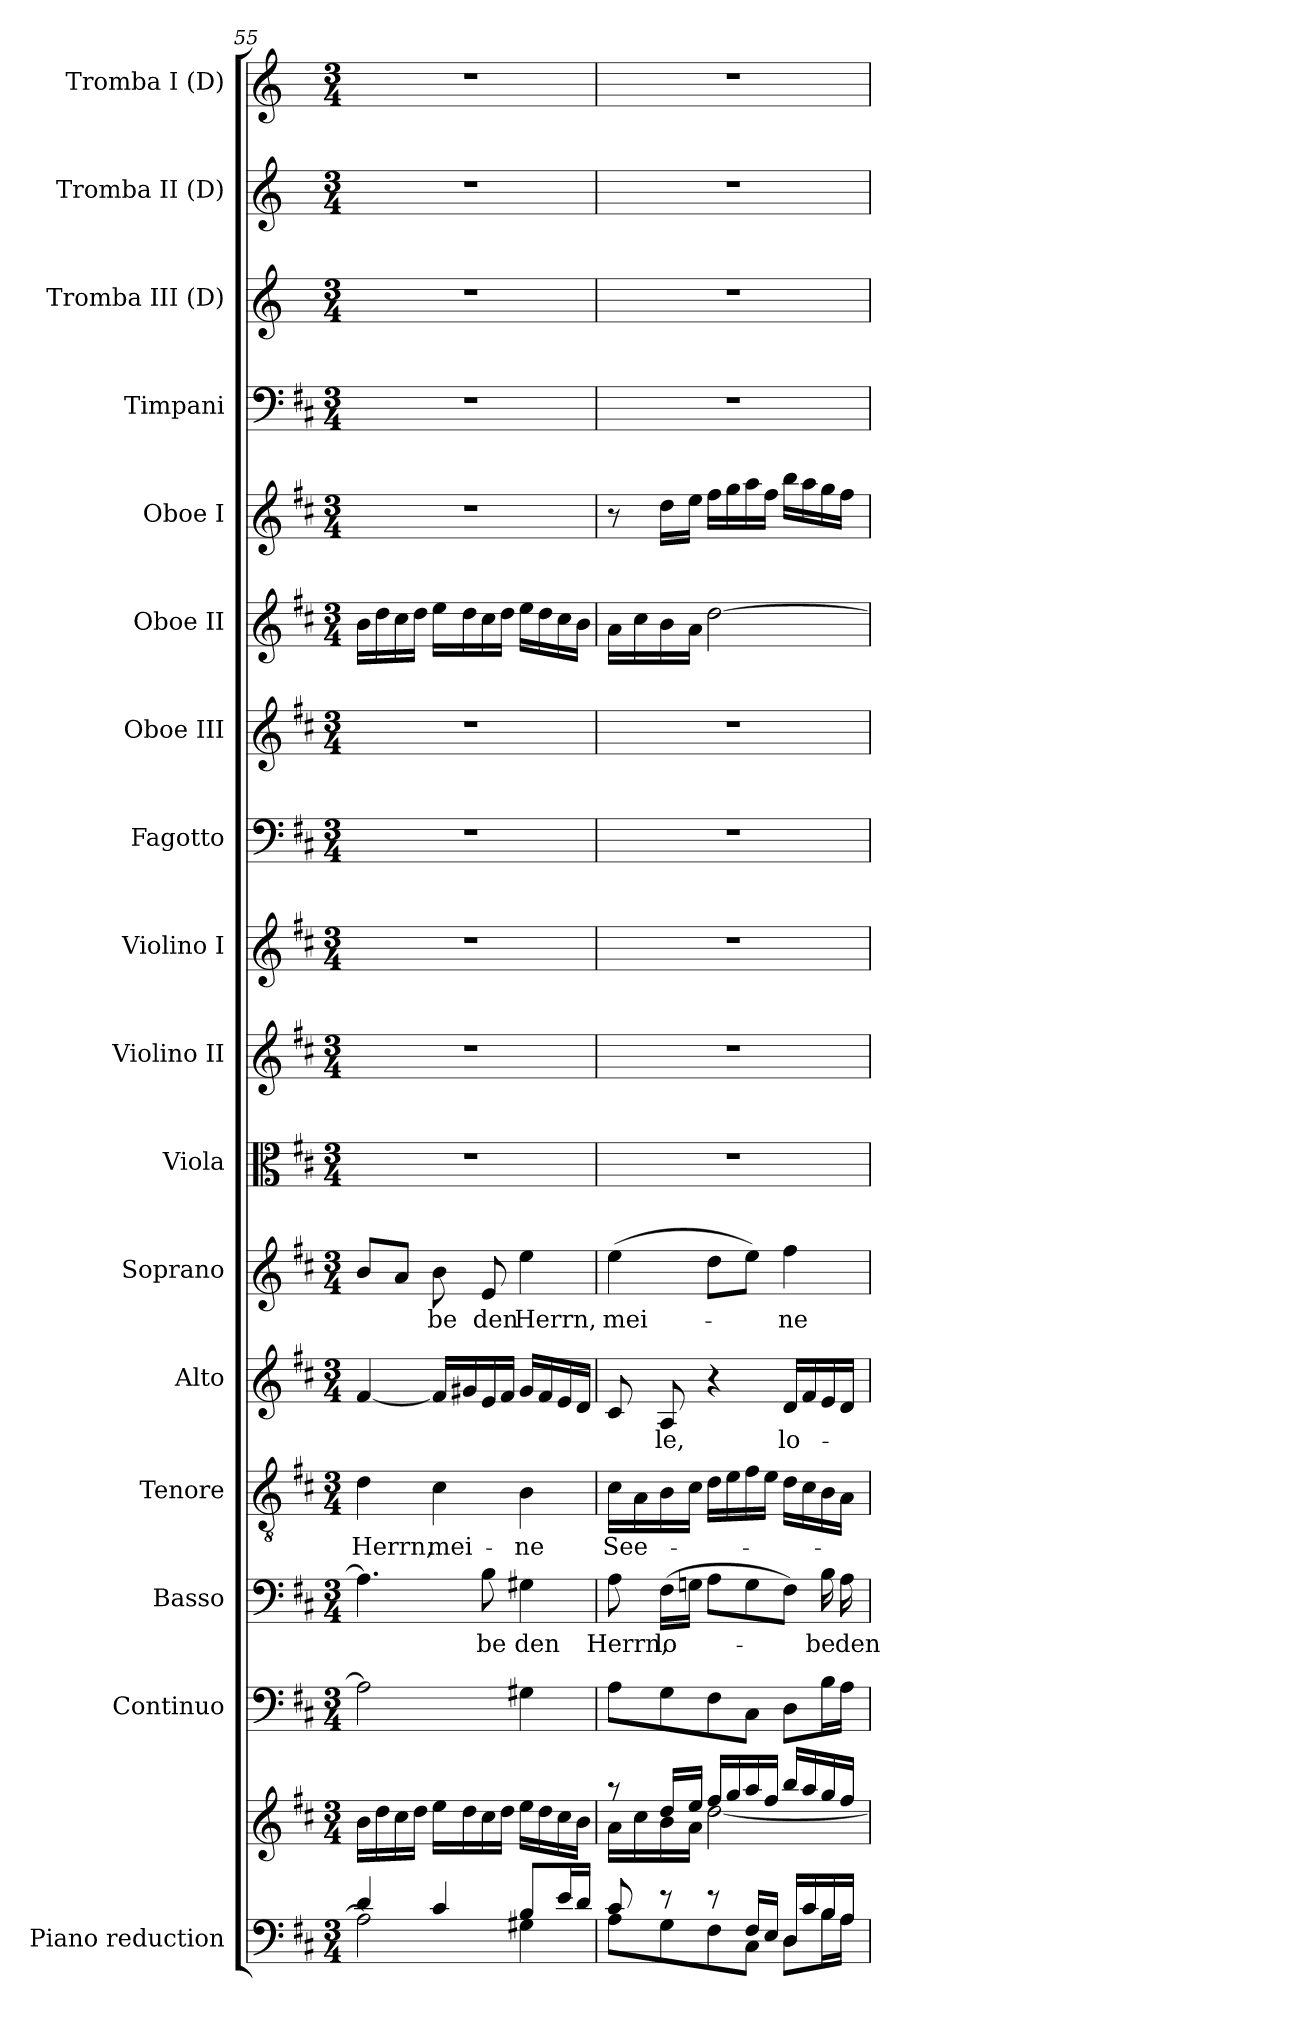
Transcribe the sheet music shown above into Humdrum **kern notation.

**kern	**kern	**kern	**kern	**text	**kern	**text	**kern	**text	**kern	**text	**kern	**kern	**kern	**kern	**kern	**kern	**kern	**kern	**kern	**kern	**kern
*part17	*part17	*part16	*part15	*part15	*part14	*part14	*part13	*part13	*part12	*part12	*part11	*part10	*part9	*part8	*part7	*part6	*part5	*part4	*part3	*part2	*part1
*staff18	*staff17	*staff16	*staff15	*staff15	*staff14	*staff14	*staff13	*staff13	*staff12	*staff12	*staff11	*staff10	*staff9	*staff8	*staff7	*staff6	*staff5	*staff4	*staff3	*staff2	*staff1
*I"Piano reduction	*	*I"Continuo	*I"Basso	*	*I"Tenore	*	*I"Alto	*	*I"Soprano	*	*I"Viola	*I"Violino II	*I"Violino I	*I"Fagotto	*I"Oboe III	*I"Oboe II	*I"Oboe I	*I"Timpani	*I"Tromba III (D)	*I"Tromba II (D)	*I"Tromba I (D)
*I'Pno	*	*	*	*	*	*	*	*	*	*	*	*	*	*	*I'Ob	*I'Ob	*I'Ob	*I'Timp	*	*	*
!!LO:PB:g=z
*clefF4	*clefG2	*clefF4	*clefF4	*	*clefGv2	*	*clefG2	*	*clefG2	*	*clefC3	*clefG2	*clefG2	*clefF4	*clefG2	*clefG2	*clefG2	*clefF4	*clefG2	*clefG2	*clefG2
*	*	*	*	*	*	*	*	*	*	*	*	*	*	*	*	*	*	*	*ITrd-1c-2	*ITrd-1c-2	*ITrd-1c-2
*k[f#c#]	*k[f#c#]	*k[f#c#]	*k[f#c#]	*	*k[f#c#]	*	*k[f#c#]	*	*k[f#c#]	*	*k[f#c#]	*k[f#c#]	*k[f#c#]	*k[f#c#]	*k[f#c#]	*k[f#c#]	*k[f#c#]	*k[f#c#]	*k[f#c#]	*k[f#c#]	*k[f#c#]
*M3/4	*M3/4	*M3/4	*M3/4	*	*M3/4	*	*M3/4	*	*M3/4	*	*M3/4	*M3/4	*M3/4	*M3/4	*M3/4	*M3/4	*M3/4	*M3/4	*M3/4	*M3/4	*M3/4
=55	=55	=55	=55	=55	=55	=55	=55	=55	=55	=55	=55	=55	=55	=55	=55	=55	=55	=55	=55	=55	=55
*^	*	*	*	*	*	*	*	*	*	*	*	*	*	*	*	*	*	*	*	*	*
!	!	!	!	!	!	!	!LO:LY:b	!	!	!	!	!	!	!	!	!	!	!	!	!	!	!
4d/	2A\]	16b\LL	2A\]	4.A\]	.	4d\	Herrn,	[4f#/	.	8b/L	.	2.r	2.r	2.r	2.r	2.r	16b\LL	2.r	2.r	2.r	2.r	2.r
.	.	16dd\	.	.	.	.	.	.	.	.	.	.	.	.	.	.	16dd\	.	.	.	.	.
.	.	16cc#\	.	.	.	.	.	.	.	8a/J	.	.	.	.	.	.	16cc#\	.	.	.	.	.
.	.	16dd\JJ	.	.	.	.	.	.	.	.	.	.	.	.	.	.	16dd\JJ	.	.	.	.	.
!	!	!	!	!	!	!	!LO:LY:b	!	!	!	!LO:LY:b	!	!	!	!	!	!	!	!	!	!	!
4c#/	.	16ee\LL	.	.	.	4c#\	mei-	16f#/LL]	.	8b\	-be	.	.	.	.	.	16ee\LL	.	.	.	.	.
.	.	16dd\	.	.	.	.	.	16g#X/	.	.	.	.	.	.	.	.	16dd\	.	.	.	.	.
!	!	!	!	!	!LO:LY:b	!	!	!	!	!	!LO:LY:b	!	!	!	!	!	!	!	!	!	!	!
.	.	16cc#\	.	8B\	be	.	.	16e/	.	8e/	den	.	.	.	.	.	16cc#\	.	.	.	.	.
.	.	16dd\JJ	.	.	.	.	.	16f#/JJ	.	.	.	.	.	.	.	.	16dd\JJ	.	.	.	.	.
!	!	!	!	!	!LO:LY:b	!	!LO:LY:b	!	!	!	!LO:LY:b	!	!	!	!	!	!	!	!	!	!	!
8B/L	4G#X\	16ee\LL	4G#X\	4G#X\	den	4B\	ne	16g#/LL	.	4ee\	Herrn,	.	.	.	.	.	16ee\LL	.	.	.	.	.
.	.	16dd\	.	.	.	.	.	16f#/	.	.	.	.	.	.	.	.	16dd\	.	.	.	.	.
16e/L	.	16cc#\	.	.	.	.	.	16e/	.	.	.	.	.	.	.	.	16cc#\	.	.	.	.	.
16d/JJ	.	16b\JJ	.	.	.	.	.	16d/JJ	.	.	.	.	.	.	.	.	16b\JJ	.	.	.	.	.
=56	=56	=56	=56	=56	=56	=56	=56	=56	=56	=56	=56	=56	=56	=56	=56	=56	=56	=56	=56	=56	=56	=56
*	*	*^	*	*	*	*	*	*	*	*	*	*	*	*	*	*	*	*	*	*	*	*
!	!	!	!	!	!	!LO:LY:b	!	!LO:LY:b	!	!	!	!LO:LY:b	!	!	!	!	!	!	!	!	!	!	!
8c#/	8A\L	8r	16a\LL	8A\L	8A\	Herrn,	16c#\LL	See-	8c#/	.	(>4ee\	mei-	2.r	2.r	2.r	2.r	2.r	16a\LL	8r	2.r	2.r	2.r	2.r
.	.	.	16cc#\	.	.	.	16A\	.	.	.	.	.	.	.	.	.	.	16cc#\	.	.	.	.	.
!	!	!	!	!	!	!LO:LY:b	!	!	!	!LO:LY:b	!	!	!	!	!	!	!	!	!	!	!	!	!
8re	8G\	16dd/LL	16b\	8G\	(>16F#\LL	lo-	16B\	.	8A/	le,	.	.	.	.	.	.	.	16b\	16dd\LL	.	.	.	.
.	.	16ee/JJ	16a\JJ	.	16Gn\JJ	.	16c#\JJ	.	.	.	.	.	.	.	.	.	.	16a\JJ	16ee\JJ	.	.	.	.
8re	8F#\	16ff#/LL	[2dd\	8F#\	8A\L	.	16d\LL	.	4r	.	8dd\L	.	.	.	.	.	.	[2dd\	16ff#\LL	.	.	.	.
.	.	16gg/	.	.	.	.	16e\	.	.	.	.	.	.	.	.	.	.	.	16gg\	.	.	.	.
16F#/LL	8C#\J	16aa/	.	8C#\J	8G\	.	16f#\	.	.	.	8ee\J)	.	.	.	.	.	.	.	16aa\	.	.	.	.
16E/JJ	.	16ff#/JJ	.	.	.	.	16e\JJ	.	.	.	.	.	.	.	.	.	.	.	16ff#\JJ	.	.	.	.
!	!	!	!	!	!	!	!	!	!	!LO:LY:b	!	!LO:LY:b	!	!	!	!	!	!	!	!	!	!	!
16D/LL	8D\L	16bb/LL	.	8D\L	8F#\J)	.	16d\LL	.	16d/LL	lo-	4ff#\	-ne	.	.	.	.	.	.	16bb\LL	.	.	.	.
16c#/	.	16aa/	.	.	.	.	16c#\	.	16f#/	.	.	.	.	.	.	.	.	.	16aa\	.	.	.	.
!	!	!	!	!	!	!LO:LY:b	!	!	!	!	!	!	!	!	!	!	!	!	!	!	!	!	!
16B/	16B\L	16gg/	.	16B\L	16B\	-be	16B\	.	16e/	.	.	.	.	.	.	.	.	.	16gg\	.	.	.	.
!	!	!	!	!	!	!LO:LY:b	!	!	!	!	!	!	!	!	!	!	!	!	!	!	!	!	!
16A/JJ	16A\JJ	16ff#/JJ	.	16A\JJ	16A\	den	16A\JJ	.	16d/JJ	.	.	.	.	.	.	.	.	.	16ff#\JJ	.	.	.	.
*v	*v	*	*	*	*	*	*	*	*	*	*	*	*	*	*	*	*	*	*	*	*	*	*
*	*v	*v	*	*	*	*	*	*	*	*	*	*	*	*	*	*	*	*	*	*	*	*
=	=	=	=	=	=	=	=	=	=	=	=	=	=	=	=	=	=	=	=	=	=
*-	*-	*-	*-	*-	*-	*-	*-	*-	*-	*-	*-	*-	*-	*-	*-	*-	*-	*-	*-	*-	*-
